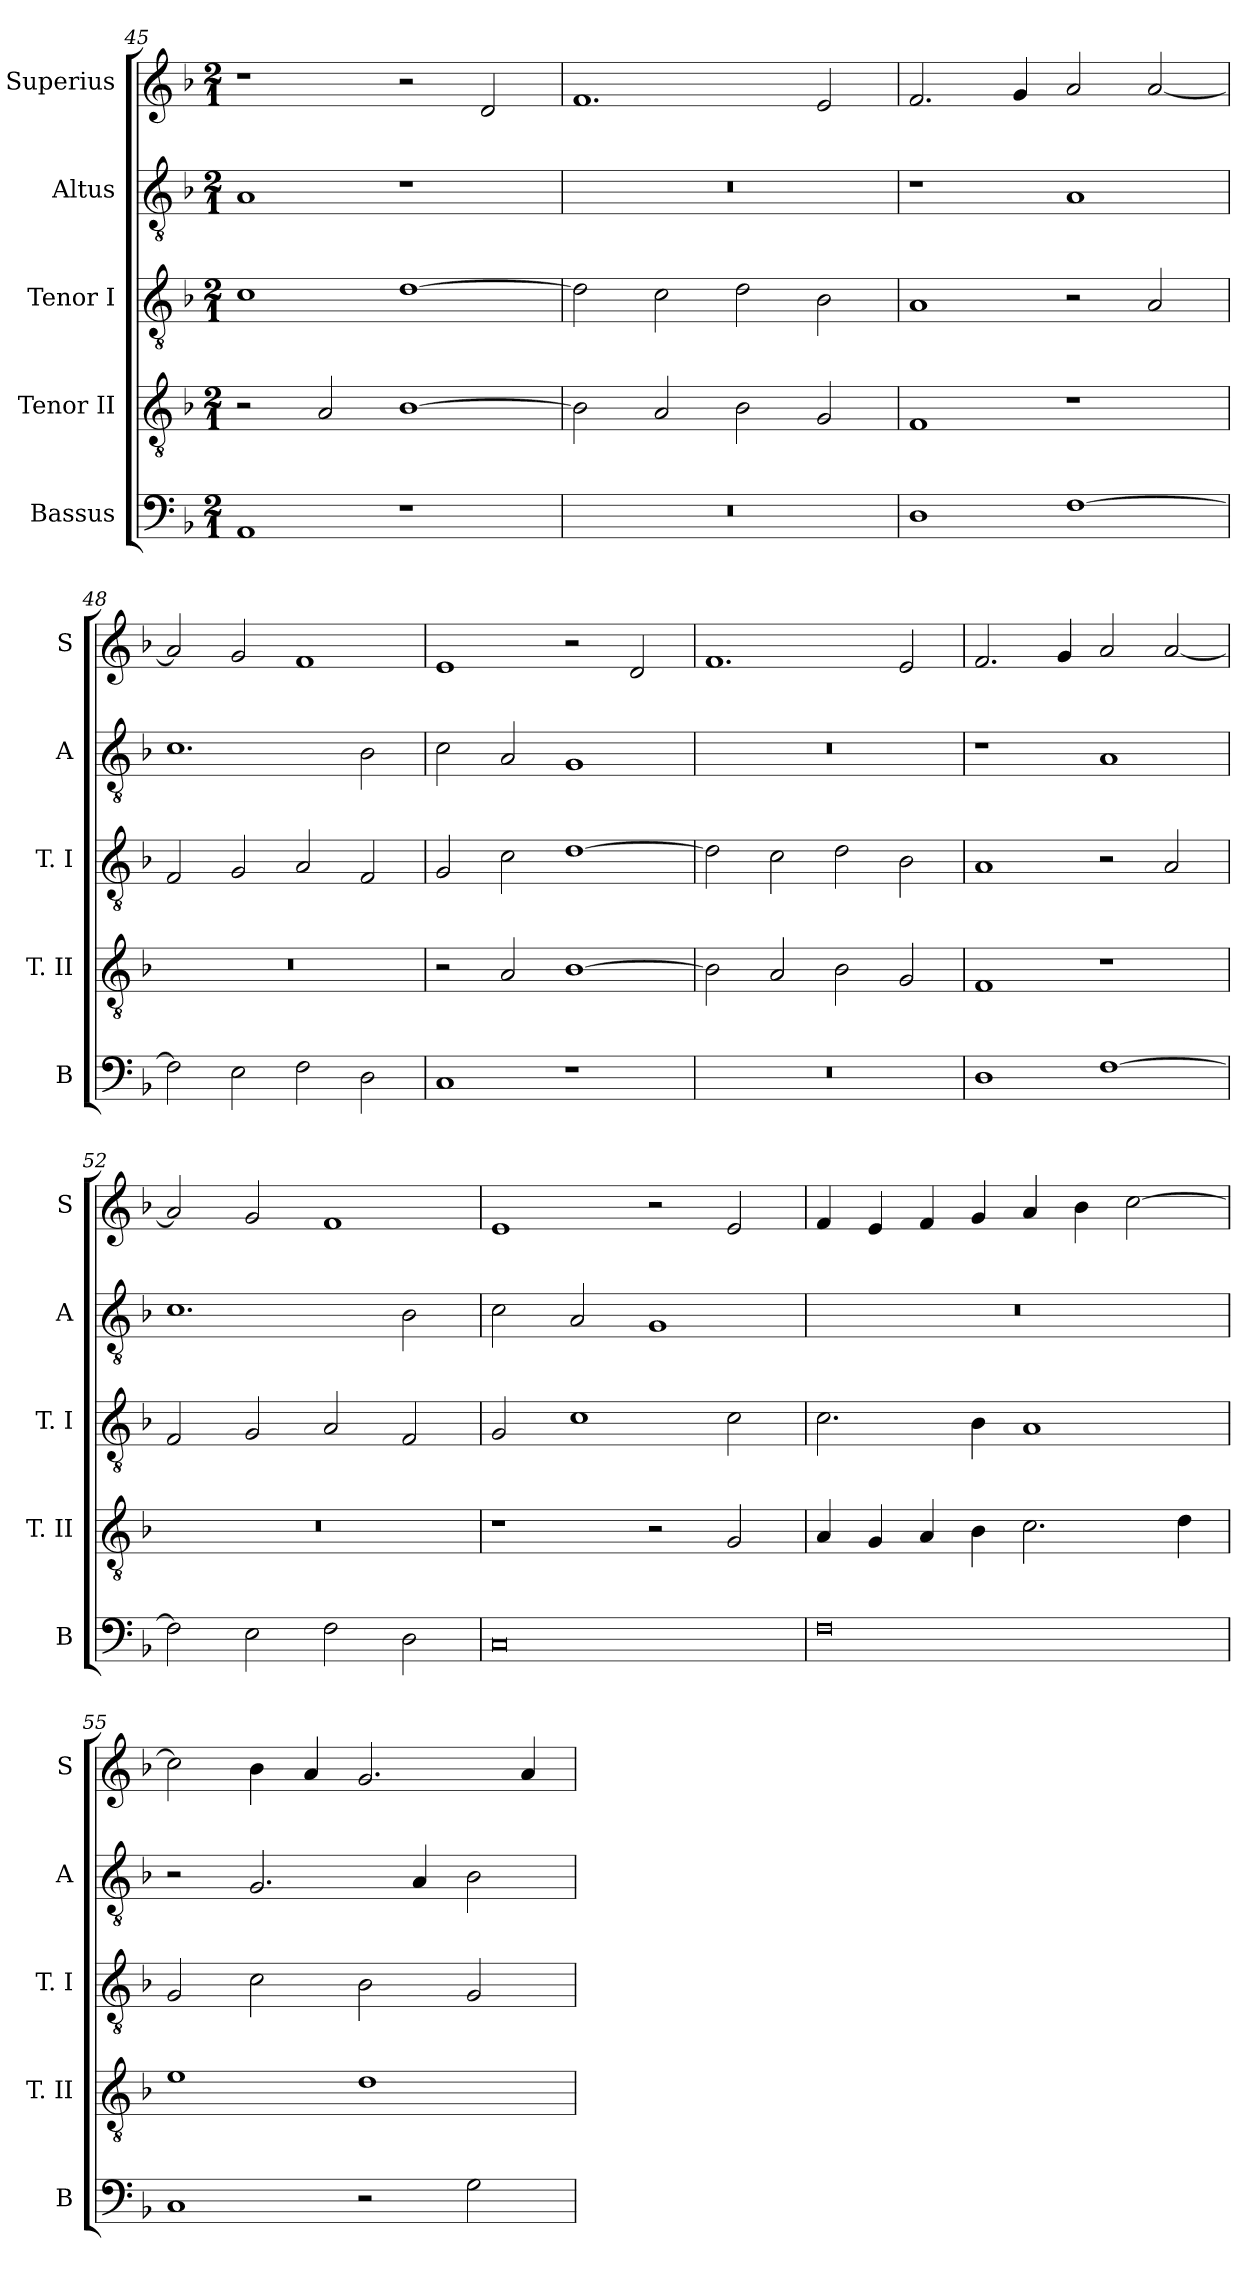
**kern	**kern	**kern	**kern	**kern
*part5	*part4	*part3	*part2	*part1
*staff5	*staff4	*staff3	*staff2	*staff1
*I"Bassus	*I"Tenor II	*I"Tenor I	*I"Altus	*I"Superius
*I'B	*I'T. II	*I'T. I	*I'A	*I'S
*clefF4	*clefGv2	*clefGv2	*clefGv2	*clefG2
*k[b-]	*k[b-]	*k[b-]	*k[b-]	*k[b-]
*F:	*F:	*F:	*F:	*F:
*M2/1	*M2/1	*M2/1	*M2/1	*M2/1
=45	=45	=45	=45	=45
1AA	2r	1c	1A	1r
.	2A	.	.	.
1r	[1B-	[1d	1r	2r
.	.	.	.	2d
=46	=46	=46	=46	=46
0r	2B-]	2d]	0r	1.f
.	2A	2c	.	.
.	2B-	2d	.	.
.	2G	2B-	.	2e
=47	=47	=47	=47	=47
1D	1F	1A	1r	2.f
.	.	.	.	4g
[1F	1r	2r	1A	2a
.	.	2A	.	[2a
=48	=48	=48	=48	=48
2F]	0r	2F	1.c	2a]
2E	.	2G	.	2g
2F	.	2A	.	1f
2D	.	2F	2B-	.
=49	=49	=49	=49	=49
1C	2r	2G	2c	1e
.	2A	2c	2A	.
1r	[1B-	[1d	1G	2r
.	.	.	.	2d
=50	=50	=50	=50	=50
0r	2B-]	2d]	0r	1.f
.	2A	2c	.	.
.	2B-	2d	.	.
.	2G	2B-	.	2e
=51	=51	=51	=51	=51
1D	1F	1A	1r	2.f
.	.	.	.	4g
[1F	1r	2r	1A	2a
.	.	2A	.	[2a
=52	=52	=52	=52	=52
2F]	0r	2F	1.c	2a]
2E	.	2G	.	2g
2F	.	2A	.	1f
2D	.	2F	2B-	.
=53	=53	=53	=53	=53
0C	1r	2G	2c	1e
.	.	1c	2A	.
.	2r	.	1G	2r
.	2G	2c	.	2e
=54	=54	=54	=54	=54
0F	4A	2.c	0r	4f
.	4G	.	.	4e
.	4A	.	.	4f
.	4B-	4B-	.	4g
.	2.c	1A	.	4a
.	.	.	.	4b-
.	.	.	.	[2cc
.	4d	.	.	.
=55	=55	=55	=55	=55
1C	1e	2G	2r	2cc]
.	.	2c	2.G	4b-
.	.	.	.	4a
2r	1d	2B-	.	2.g
.	.	.	4A	.
2G	.	2G	2B-	.
.	.	.	.	4a
=	=	=	=	=
*-	*-	*-	*-	*-
